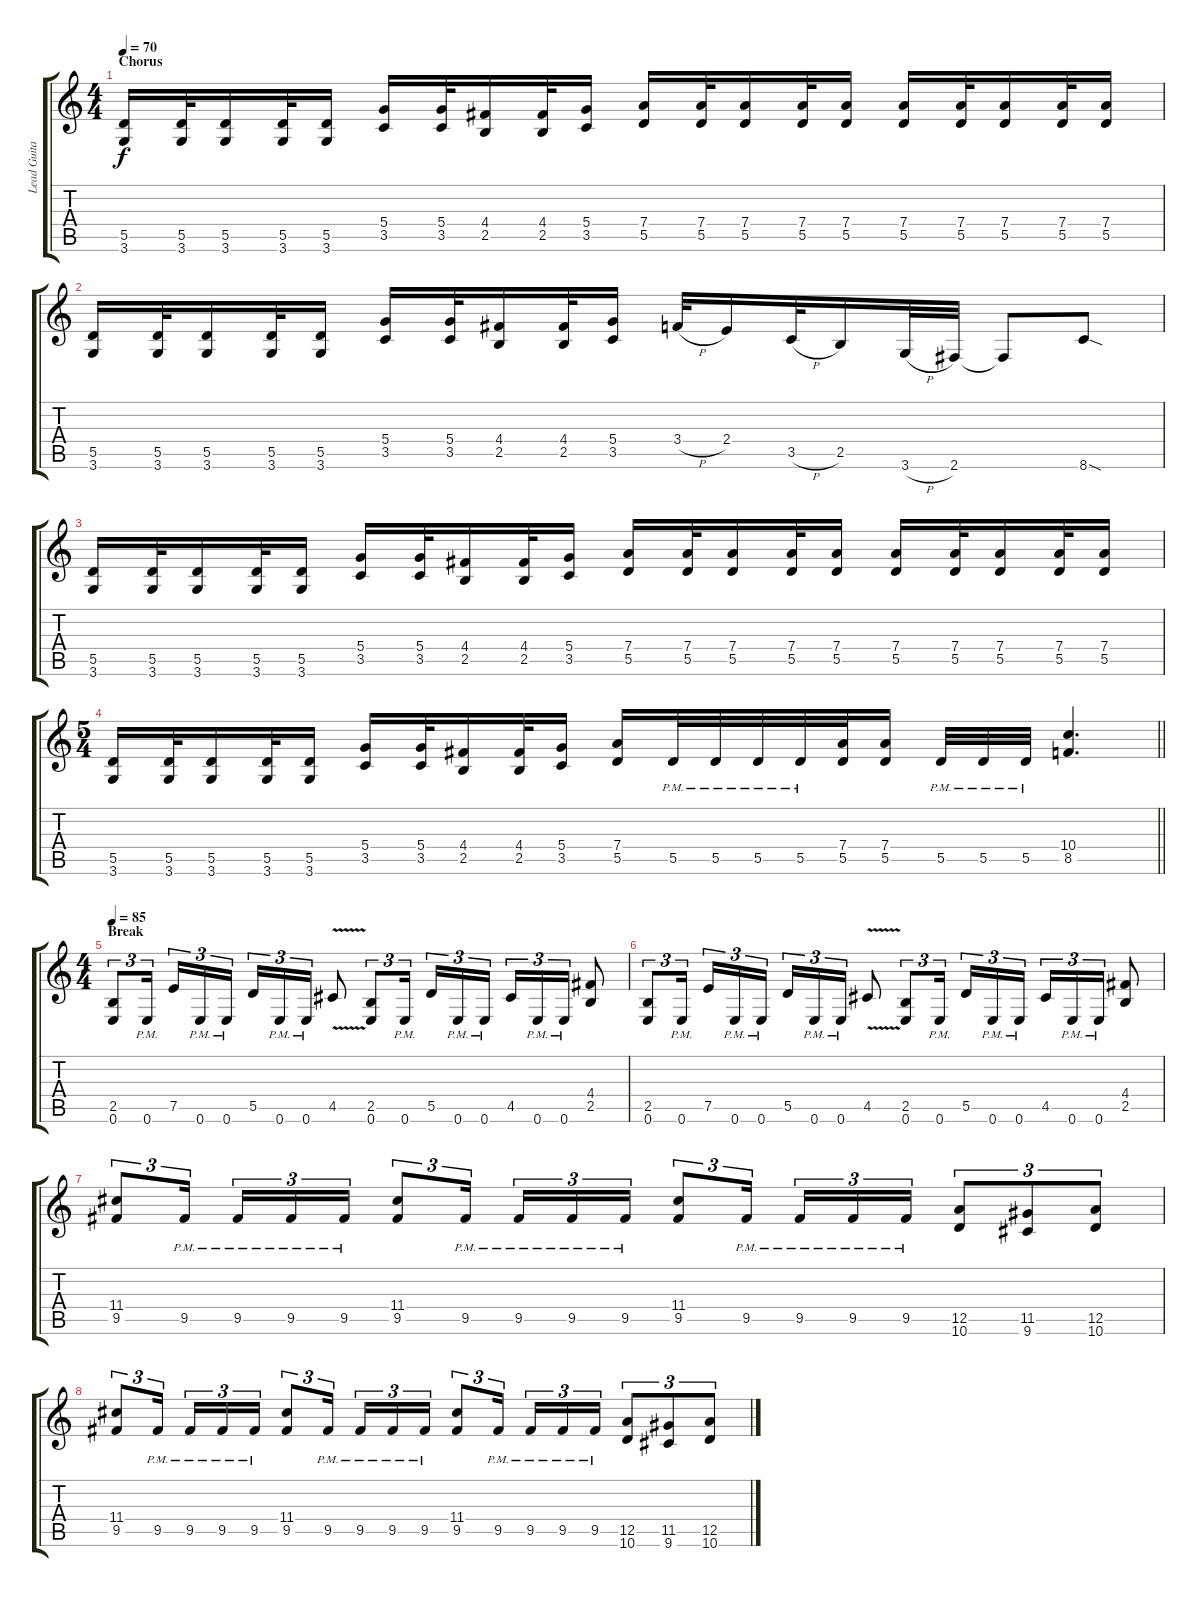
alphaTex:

\track ("Lead Guitar" "Lead Guita") {instrument distortionguitar}
\staff {score tabs}
\tuning (E4 B3 G3 D3 A2 E2) {hide}
\ts (4 4)
\section ("" "Chorus")
\tempo 70
\clef g2
\ks c
(5.5 3.6).16{dy f} (5.5 3.6).32 (5.5 3.6).16 (5.5 3.6).32 (5.5 3.6).16 (5.4 3.5).16 (5.4 3.5).32 (4.4 2.5).16 (4.4 2.5).32 (5.4 3.5).16 (7.4 5.5).16 (7.4 5.5).32 (7.4 5.5).16 (7.4 5.5).32 (7.4 5.5).16 (7.4 5.5).16 (7.4 5.5).32 (7.4 5.5).16 (7.4 5.5).32 (7.4 5.5).16 |
(5.5 3.6).16 (5.5 3.6).32 (5.5 3.6).16 (5.5 3.6).32 (5.5 3.6).16 (5.4 3.5).16 (5.4 3.5).32 (4.4 2.5).16 (4.4 2.5).32 (5.4 3.5).16 3.4{h}.32 2.4.16 3.5{h}.32 2.5.16 3.6{h}.32 2.6.32 2.6{t}.8 8.6{sod}.8 |
(5.5 3.6).16 (5.5 3.6).32 (5.5 3.6).16 (5.5 3.6).32 (5.5 3.6).16 (5.4 3.5).16 (5.4 3.5).32 (4.4 2.5).16 (4.4 2.5).32 (5.4 3.5).16 (7.4 5.5).16 (7.4 5.5).32 (7.4 5.5).16 (7.4 5.5).32 (7.4 5.5).16 (7.4 5.5).16 (7.4 5.5).32 (7.4 5.5).16 (7.4 5.5).32 (7.4 5.5).16 |
\ts (5 4)
\barLineRight lightlight
(5.5 3.6).16 (5.5 3.6).32 (5.5 3.6).16 (5.5 3.6).32 (5.5 3.6).16 (5.4 3.5).16 (5.4 3.5).32 (4.4 2.5).16 (4.4 2.5).32 (5.4 3.5).16 (7.4 5.5).16 5.5{pm}.32 5.5{pm}.32 5.5{pm}.32 5.5{pm}.32 (7.4 5.5).32 (7.4 5.5).16 5.5{pm}.32 5.5{pm}.32 5.5{pm}.32 (10.4 8.5).4{d} |
\ts (4 4)
\section ("" "Break")
\tempo 85
(2.5 0.6).8{tu (3 2)} 0.6{pm}.16{tu (3 2) beam splitsecondary} 7.5.16{tu (3 2)} 0.6{pm}.16{tu (3 2)} 0.6{pm}.16{tu (3 2)} 5.5.16{tu (3 2)} 0.6{pm}.16{tu (3 2)} 0.6{pm}.16{tu (3 2)} 4.5{v}.8 (2.5 0.6).8{tu (3 2)} 0.6{pm}.16{tu (3 2) beam splitsecondary} 5.5.16{tu (3 2)} 0.6{pm}.16{tu (3 2)} 0.6{pm}.16{tu (3 2)} 4.5.16{tu (3 2)} 0.6{pm}.16{tu (3 2)} 0.6{pm}.16{tu (3 2)} (4.4 2.5).8 |
(2.5 0.6).8{tu (3 2)} 0.6{pm}.16{tu (3 2) beam splitsecondary} 7.5.16{tu (3 2)} 0.6{pm}.16{tu (3 2)} 0.6{pm}.16{tu (3 2)} 5.5.16{tu (3 2)} 0.6{pm}.16{tu (3 2)} 0.6{pm}.16{tu (3 2)} 4.5{v}.8 (2.5 0.6).8{tu (3 2)} 0.6{pm}.16{tu (3 2) beam splitsecondary} 5.5.16{tu (3 2)} 0.6{pm}.16{tu (3 2)} 0.6{pm}.16{tu (3 2)} 4.5.16{tu (3 2)} 0.6{pm}.16{tu (3 2)} 0.6{pm}.16{tu (3 2)} (4.4 2.5).8 |
(11.4 9.5).8{tu (3 2)} 9.5{pm}.16{tu (3 2) beam splitsecondary} 9.5{pm}.16{tu (3 2)} 9.5{pm}.16{tu (3 2)} 9.5{pm}.16{tu (3 2)} (11.4 9.5).8{tu (3 2)} 9.5{pm}.16{tu (3 2) beam splitsecondary} 9.5{pm}.16{tu (3 2)} 9.5{pm}.16{tu (3 2)} 9.5{pm}.16{tu (3 2)} (11.4 9.5).8{tu (3 2)} 9.5{pm}.16{tu (3 2) beam splitsecondary} 9.5{pm}.16{tu (3 2)} 9.5{pm}.16{tu (3 2)} 9.5{pm}.16{tu (3 2)} (12.5 10.6).8{tu (3 2)} (11.5 9.6).8{tu (3 2)} (12.5 10.6).8{tu (3 2)} |
(11.4 9.5).8{tu (3 2)} 9.5{pm}.16{tu (3 2) beam splitsecondary} 9.5{pm}.16{tu (3 2)} 9.5{pm}.16{tu (3 2)} 9.5{pm}.16{tu (3 2)} (11.4 9.5).8{tu (3 2)} 9.5{pm}.16{tu (3 2) beam splitsecondary} 9.5{pm}.16{tu (3 2)} 9.5{pm}.16{tu (3 2)} 9.5{pm}.16{tu (3 2)} (11.4 9.5).8{tu (3 2)} 9.5{pm}.16{tu (3 2) beam splitsecondary} 9.5{pm}.16{tu (3 2)} 9.5{pm}.16{tu (3 2)} 9.5{pm}.16{tu (3 2)} (12.5 10.6).8{tu (3 2)} (11.5 9.6).8{tu (3 2)} (12.5 10.6).8{tu (3 2)}
